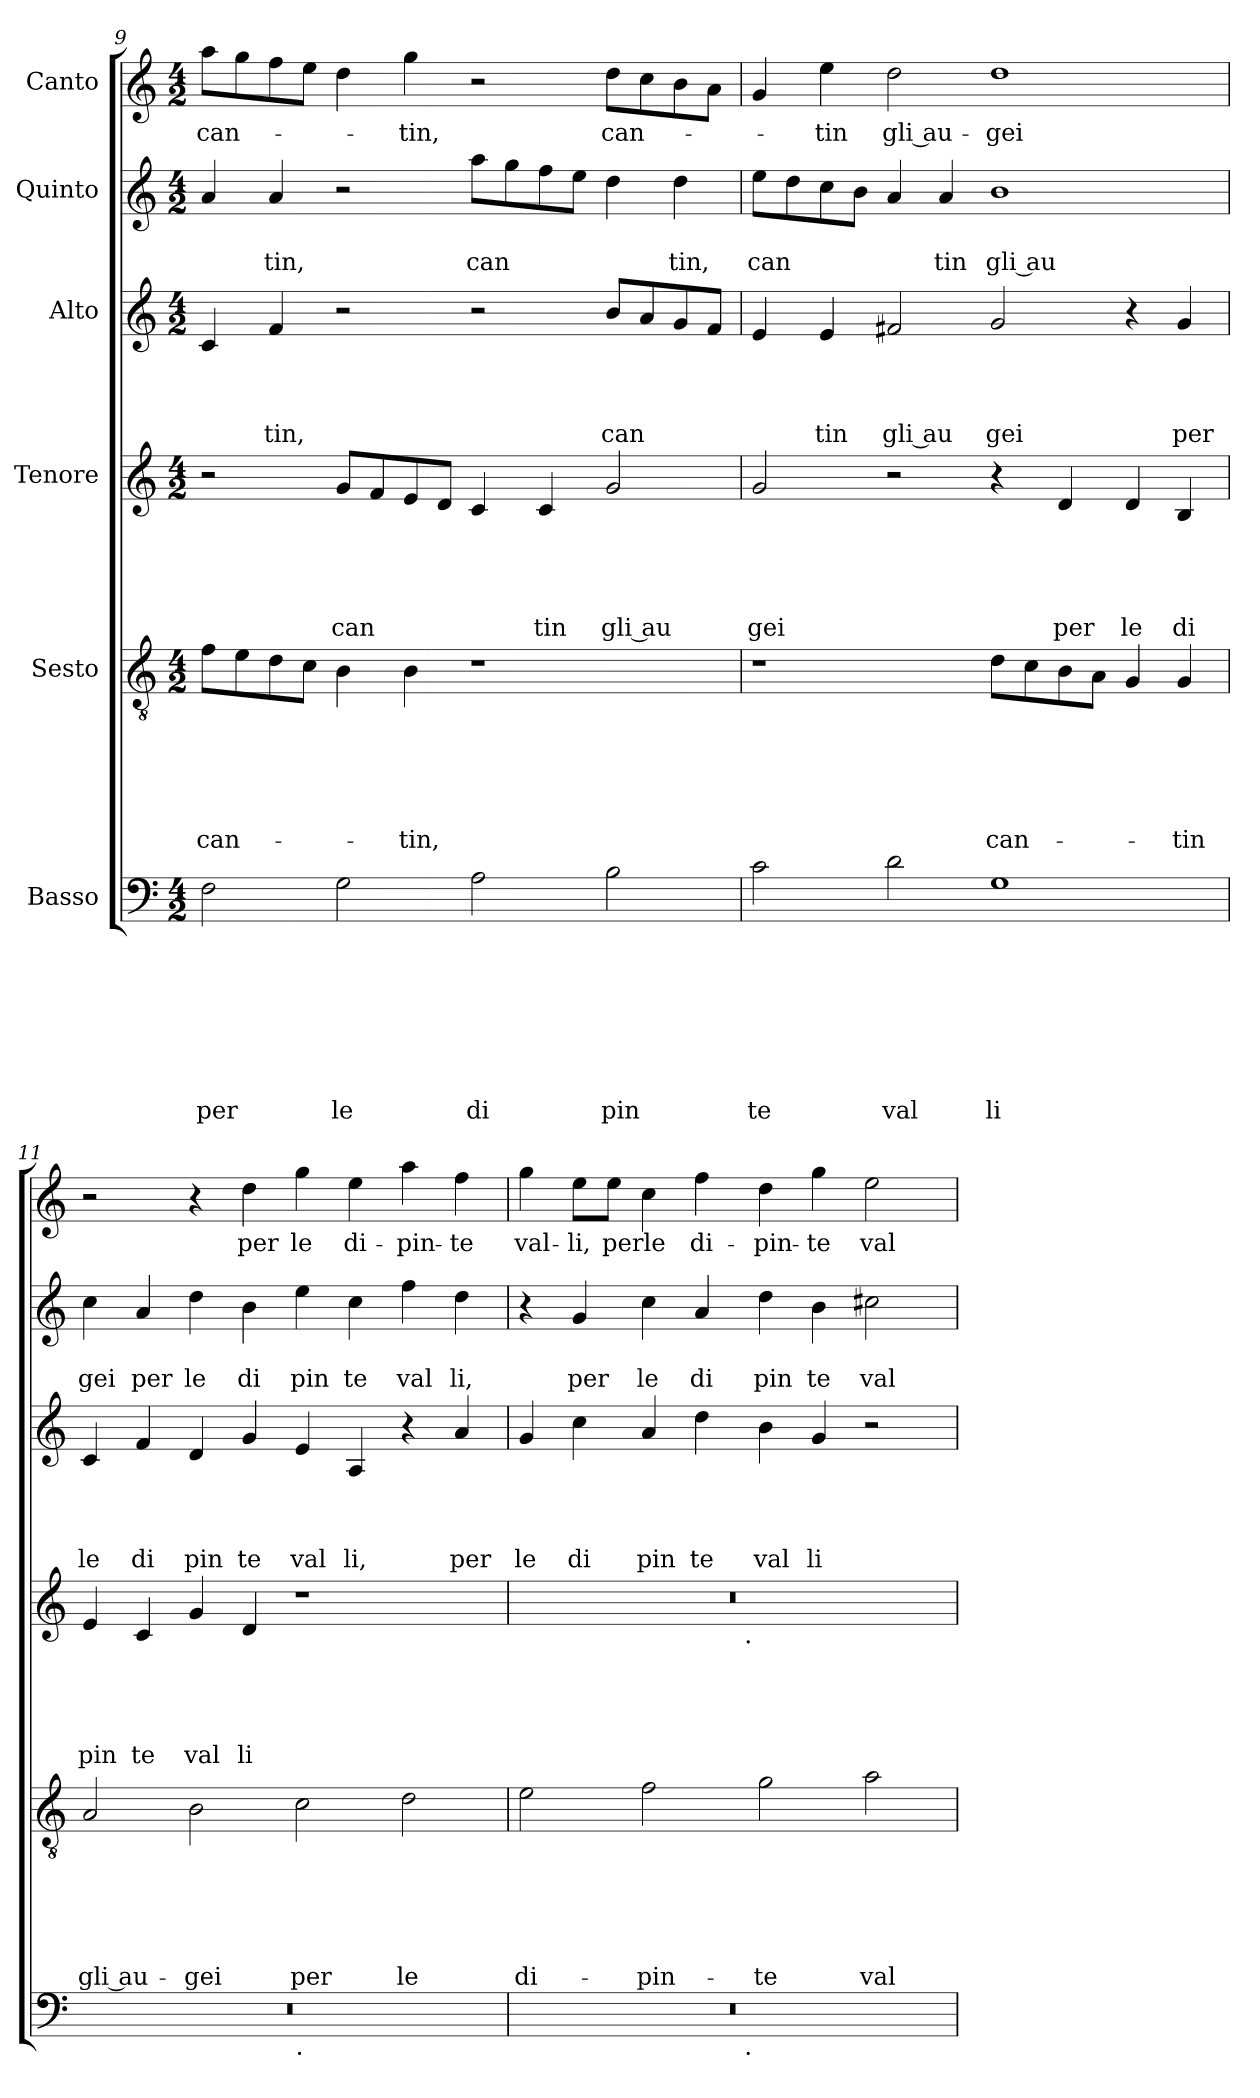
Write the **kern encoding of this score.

**kern	**text	**text	**text	**text	**text	**text	**text	**text	**kern	**text	**text	**text	**text	**text	**text	**kern	**text	**text	**text	**text	**text	**kern	**text	**text	**text	**text	**kern	**text	**text	**kern	**text
*part6	*part6	*part6	*part6	*part6	*part6	*part6	*part6	*part6	*part5	*part5	*part5	*part5	*part5	*part5	*part5	*part4	*part4	*part4	*part4	*part4	*part4	*part3	*part3	*part3	*part3	*part3	*part2	*part2	*part2	*part1	*part1
*staff6	*staff6	*staff6	*staff6	*staff6	*staff6	*staff6	*staff6	*staff6	*staff5	*staff5	*staff5	*staff5	*staff5	*staff5	*staff5	*staff4	*staff4	*staff4	*staff4	*staff4	*staff4	*staff3	*staff3	*staff3	*staff3	*staff3	*staff2	*staff2	*staff2	*staff1	*staff1
*I"Basso	*	*	*	*	*	*	*	*	*I"Sesto	*	*	*	*	*	*	*I"Tenore	*	*	*	*	*	*I"Alto	*	*	*	*	*I"Quinto	*	*	*I"Canto	*
!!LO:LB:g=z
*clefF4	*	*	*	*	*	*	*	*	*clefGv2	*	*	*	*	*	*	*clefG2	*	*	*	*	*	*clefG2	*	*	*	*	*clefG2	*	*	*clefG2	*
*k[]	*	*	*	*	*	*	*	*	*k[]	*	*	*	*	*	*	*k[]	*	*	*	*	*	*k[]	*	*	*	*	*k[]	*	*	*k[]	*
*C:	*	*	*	*	*	*	*	*	*C:	*	*	*	*	*	*	*C:	*	*	*	*	*	*C:	*	*	*	*	*C:	*	*	*C:	*
*M4/2	*	*	*	*	*	*	*	*	*M4/2	*	*	*	*	*	*	*M4/2	*	*	*	*	*	*M4/2	*	*	*	*	*M4/2	*	*	*M4/2	*
=9	=9	=9	=9	=9	=9	=9	=9	=9	=9	=9	=9	=9	=9	=9	=9	=9	=9	=9	=9	=9	=9	=9	=9	=9	=9	=9	=9	=9	=9	=9	=9
!	!	!	!	!	!	!	!	!LO:LY:b	!	!	!	!	!	!	!LO:LY:b	!	!	!	!	!	!	!	!	!	!	!	!	!	!	!	!LO:LY:b
2F\	.	.	.	.	.	.	.	per	8f\L	.	.	.	.	.	can-	2r	.	.	.	.	.	4c/	.	.	.	.	4a/	.	.	8aa\L	can-
.	.	.	.	.	.	.	.	.	8e\	.	.	.	.	.	.	.	.	.	.	.	.	.	.	.	.	.	.	.	.	8gg\	.
!	!	!	!	!	!	!	!	!	!	!	!	!	!	!	!	!	!	!	!	!	!	!	!	!	!	!LO:LY:b	!	!	!LO:LY:b	!	!
.	.	.	.	.	.	.	.	.	8d\	.	.	.	.	.	.	.	.	.	.	.	.	4f/	.	.	.	tin,	4a/	.	tin,	8ff\	.
.	.	.	.	.	.	.	.	.	8c\J	.	.	.	.	.	.	.	.	.	.	.	.	.	.	.	.	.	.	.	.	8ee\J	.
!	!	!	!	!	!	!	!	!LO:LY:b	!	!	!	!	!	!	!	!	!	!	!	!	!LO:LY:b	!	!	!	!	!	!	!	!	!	!
2G\	.	.	.	.	.	.	.	le	4B\	.	.	.	.	.	.	8g/L	.	.	.	.	can	2r	.	.	.	.	2r	.	.	4dd\	.
.	.	.	.	.	.	.	.	.	.	.	.	.	.	.	.	8f/	.	.	.	.	.	.	.	.	.	.	.	.	.	.	.
!	!	!	!	!	!	!	!	!	!	!	!	!	!	!	!LO:LY:b	!	!	!	!	!	!	!	!	!	!	!	!	!	!	!	!LO:LY:b
.	.	.	.	.	.	.	.	.	4B\	.	.	.	.	.	-tin,	8e/	.	.	.	.	.	.	.	.	.	.	.	.	.	4gg\	-tin,
.	.	.	.	.	.	.	.	.	.	.	.	.	.	.	.	8d/J	.	.	.	.	.	.	.	.	.	.	.	.	.	.	.
!	!	!	!	!	!	!	!	!LO:LY:b	!	!	!	!	!	!	!	!	!	!	!	!	!	!	!	!	!	!	!	!	!LO:LY:b	!	!
2A\	.	.	.	.	.	.	.	di	1r	.	.	.	.	.	.	4c/	.	.	.	.	.	2r	.	.	.	.	8aa\L	.	can	2r	.
.	.	.	.	.	.	.	.	.	.	.	.	.	.	.	.	.	.	.	.	.	.	.	.	.	.	.	8gg\	.	.	.	.
!	!	!	!	!	!	!	!	!	!	!	!	!	!	!	!	!	!	!	!	!	!LO:LY:b	!	!	!	!	!	!	!	!	!	!
.	.	.	.	.	.	.	.	.	.	.	.	.	.	.	.	4c/	.	.	.	.	tin	.	.	.	.	.	8ff\	.	.	.	.
.	.	.	.	.	.	.	.	.	.	.	.	.	.	.	.	.	.	.	.	.	.	.	.	.	.	.	8ee\J	.	.	.	.
!	!	!	!	!	!	!	!	!LO:LY:b	!	!	!	!	!	!	!	!	!	!	!	!	!LO:LY:b:rj	!	!	!	!	!LO:LY:b	!	!	!	!	!LO:LY:b
2B\	.	.	.	.	.	.	.	pin	.	.	.	.	.	.	.	2g/	.	.	.	.	gli au	8b/L	.	.	.	can	4dd\	.	.	8dd\L	can-
.	.	.	.	.	.	.	.	.	.	.	.	.	.	.	.	.	.	.	.	.	.	8a/	.	.	.	.	.	.	.	8cc\	.
!	!	!	!	!	!	!	!	!	!	!	!	!	!	!	!	!	!	!	!	!	!	!	!	!	!	!	!	!	!LO:LY:b	!	!
.	.	.	.	.	.	.	.	.	.	.	.	.	.	.	.	.	.	.	.	.	.	8g/	.	.	.	.	4dd\	.	tin,	8b\	.
.	.	.	.	.	.	.	.	.	.	.	.	.	.	.	.	.	.	.	.	.	.	8f/J	.	.	.	.	.	.	.	8a\J	.
=10	=10	=10	=10	=10	=10	=10	=10	=10	=10	=10	=10	=10	=10	=10	=10	=10	=10	=10	=10	=10	=10	=10	=10	=10	=10	=10	=10	=10	=10	=10	=10
!	!	!	!	!	!	!	!	!LO:LY:b	!	!	!	!	!	!	!	!	!	!	!	!	!LO:LY:b	!	!	!	!	!	!	!	!LO:LY:b	!	!
2c\	.	.	.	.	.	.	.	te	1r	.	.	.	.	.	.	2g/	.	.	.	.	gei	4e/	.	.	.	.	8ee\L	.	can	4g/	.
.	.	.	.	.	.	.	.	.	.	.	.	.	.	.	.	.	.	.	.	.	.	.	.	.	.	.	8dd\	.	.	.	.
!	!	!	!	!	!	!	!	!	!	!	!	!	!	!	!	!	!	!	!	!	!	!	!	!	!	!LO:LY:b	!	!	!	!	!LO:LY:b
.	.	.	.	.	.	.	.	.	.	.	.	.	.	.	.	.	.	.	.	.	.	4e/	.	.	.	tin	8cc\	.	.	4ee\	-tin
.	.	.	.	.	.	.	.	.	.	.	.	.	.	.	.	.	.	.	.	.	.	.	.	.	.	.	8b\J	.	.	.	.
!	!	!	!	!	!	!	!	!LO:LY:b	!	!	!	!	!	!	!	!	!	!	!	!	!	!	!	!	!	!LO:LY:b:rj	!	!	!	!	!LO:LY:b:rj
2d\	.	.	.	.	.	.	.	val	.	.	.	.	.	.	.	2r	.	.	.	.	.	2f#X/	.	.	.	gli au	4a/	.	.	2dd\	gli au-
!	!	!	!	!	!	!	!	!	!	!	!	!	!	!	!	!	!	!	!	!	!	!	!	!	!	!	!	!	!LO:LY:b	!	!
.	.	.	.	.	.	.	.	.	.	.	.	.	.	.	.	.	.	.	.	.	.	.	.	.	.	.	4a/	.	tin	.	.
!	!	!	!	!	!	!	!	!LO:LY:b	!	!	!	!	!	!	!LO:LY:b	!	!	!	!	!	!	!	!	!	!	!LO:LY:b	!	!	!LO:LY:b:rj	!	!LO:LY:b
1G	.	.	.	.	.	.	.	li	8d\L	.	.	.	.	.	can-	4r	.	.	.	.	.	2g/	.	.	.	gei	1b	.	gli au	1dd	-gei
.	.	.	.	.	.	.	.	.	8c\	.	.	.	.	.	.	.	.	.	.	.	.	.	.	.	.	.	.	.	.	.	.
!	!	!	!	!	!	!	!	!	!	!	!	!	!	!	!	!	!	!	!	!	!LO:LY:b	!	!	!	!	!	!	!	!	!	!
.	.	.	.	.	.	.	.	.	8B\	.	.	.	.	.	.	4d/	.	.	.	.	per	.	.	.	.	.	.	.	.	.	.
.	.	.	.	.	.	.	.	.	8A\J	.	.	.	.	.	.	.	.	.	.	.	.	.	.	.	.	.	.	.	.	.	.
!	!	!	!	!	!	!	!	!	!	!	!	!	!	!	!	!	!	!	!	!	!LO:LY:b	!	!	!	!	!	!	!	!	!	!
.	.	.	.	.	.	.	.	.	4G/	.	.	.	.	.	.	4d/	.	.	.	.	le	4r	.	.	.	.	.	.	.	.	.
!	!	!	!	!	!	!	!	!	!	!	!	!	!	!	!LO:LY:b	!	!	!	!	!	!LO:LY:b	!	!	!	!	!LO:LY:b	!	!	!	!	!
.	.	.	.	.	.	.	.	.	4G/	.	.	.	.	.	-tin	4B/	.	.	.	.	di	4g/	.	.	.	per	.	.	.	.	.
=11	=11	=11	=11	=11	=11	=11	=11	=11	=11	=11	=11	=11	=11	=11	=11	=11	=11	=11	=11	=11	=11	=11	=11	=11	=11	=11	=11	=11	=11	=11	=11
!	!	!	!	!	!	!	!	!	!	!	!	!	!	!	!LO:LY:b:rj	!	!	!	!	!	!LO:LY:b	!	!	!	!	!LO:LY:b	!	!	!LO:LY:b	!	!
*^	*	*	*	*	*	*	*	*	*	*	*	*	*	*	*	*	*	*	*	*	*	*	*	*	*	*	*	*	*	*	*
0r	1ryy	.	.	.	.	.	.	.	.	2A/	.	.	.	.	.	gli au-	4e/	.	.	.	.	pin	4c/	.	.	.	le	4cc\	.	gei	2r	.
!	!	!	!	!	!	!	!	!	!	!	!	!	!	!	!	!	!	!	!	!	!	!LO:LY:b	!	!	!	!	!LO:LY:b	!	!	!LO:LY:b	!	!
.	.	.	.	.	.	.	.	.	.	.	.	.	.	.	.	.	4c/	.	.	.	.	te	4f/	.	.	.	di	4a/	.	per	.	.
!	!	!	!	!	!	!	!	!	!	!	!	!	!	!	!	!LO:LY:b	!	!	!	!	!	!LO:LY:b	!	!	!	!	!LO:LY:b	!	!	!LO:LY:b	!	!
.	.	.	.	.	.	.	.	.	.	2B\	.	.	.	.	.	-gei	4g/	.	.	.	.	val	4d/	.	.	.	pin	4dd\	.	le	4r	.
!	!	!	!	!	!	!	!	!	!	!	!	!	!	!	!	!	!	!	!	!	!	!LO:LY:b	!	!	!	!	!LO:LY:b	!	!	!LO:LY:b	!	!LO:LY:b
.	.	.	.	.	.	.	.	.	.	.	.	.	.	.	.	.	4d/	.	.	.	.	li	4g/	.	.	.	te	4b\	.	di	4dd\	per
!	!LO:TX:b:t=.	!	!	!	!	!	!	!	!	!	!	!	!	!	!	!	!	!	!	!	!	!	!	!	!	!	!	!	!	!	!	!
!	!	!	!	!	!	!	!	!	!	!	!	!	!	!	!	!LO:LY:b	!	!	!	!	!	!	!	!	!	!	!LO:LY:b	!	!	!LO:LY:b	!	!LO:LY:b
.	1ryy	.	.	.	.	.	.	.	.	2c\	.	.	.	.	.	per	1r	.	.	.	.	.	4e/	.	.	.	val	4ee\	.	pin	4gg\	le
!	!	!	!	!	!	!	!	!	!	!	!	!	!	!	!	!	!	!	!	!	!	!	!	!	!	!	!LO:LY:b	!	!	!LO:LY:b	!	!LO:LY:b
.	.	.	.	.	.	.	.	.	.	.	.	.	.	.	.	.	.	.	.	.	.	.	4A/	.	.	.	li,	4cc\	.	te	4ee\	di-
!	!	!	!	!	!	!	!	!	!	!	!	!	!	!	!	!LO:LY:b	!	!	!	!	!	!	!	!	!	!	!	!	!	!LO:LY:b	!	!LO:LY:b
.	.	.	.	.	.	.	.	.	.	2d\	.	.	.	.	.	le	.	.	.	.	.	.	4r	.	.	.	.	4ff\	.	val	4aa\	-pin-
!	!	!	!	!	!	!	!	!	!	!	!	!	!	!	!	!	!	!	!	!	!	!	!	!	!	!	!LO:LY:b	!	!	!LO:LY:b	!	!LO:LY:b
.	.	.	.	.	.	.	.	.	.	.	.	.	.	.	.	.	.	.	.	.	.	.	4a/	.	.	.	per	4dd\	.	li,	4ff\	-te
=12	=12	=12	=12	=12	=12	=12	=12	=12	=12	=12	=12	=12	=12	=12	=12	=12	=12	=12	=12	=12	=12	=12	=12	=12	=12	=12	=12	=12	=12	=12	=12	=12
!	!	!	!	!	!	!	!	!	!	!	!	!	!	!	!	!LO:LY:b	!	!	!	!	!	!	!	!	!	!	!LO:LY:b	!	!	!	!	!LO:LY:b
*	*	*	*	*	*	*	*	*	*	*	*	*	*	*	*	*	*^	*	*	*	*	*	*	*	*	*	*	*	*	*	*	*
0r	2ryy	.	.	.	.	.	.	.	.	2e\	.	.	.	.	.	di-	0r	2ryy	.	.	.	.	.	4g/	.	.	.	le	4r	.	.	4gg\	val-
!	!	!	!	!	!	!	!	!	!	!	!	!	!	!	!	!	!	!	!	!	!	!	!	!	!	!	!	!LO:LY:b	!	!	!LO:LY:b	!	!LO:LY:b
.	.	.	.	.	.	.	.	.	.	.	.	.	.	.	.	.	.	.	.	.	.	.	.	4cc\	.	.	.	di	4g/	.	per	8ee\L	-li,
!	!	!	!	!	!	!	!	!	!	!	!	!	!	!	!	!	!	!	!	!	!	!	!	!	!	!	!	!	!	!	!	!	!LO:LY:b
.	.	.	.	.	.	.	.	.	.	.	.	.	.	.	.	.	.	.	.	.	.	.	.	.	.	.	.	.	.	.	.	8ee\J	perle
!	!	!	!	!	!	!	!	!	!	!	!	!	!	!	!	!LO:LY:b	!	!	!	!	!	!	!	!	!	!	!	!LO:LY:b	!	!	!LO:LY:b	!	!
.	4...ryy	.	.	.	.	.	.	.	.	2f\	.	.	.	.	.	-pin-	.	4...ryy	.	.	.	.	.	4a/	.	.	.	pin	4cc\	.	le	4cc\	.
!	!	!	!	!	!	!	!	!	!	!	!	!	!	!	!	!	!	!	!	!	!	!	!	!	!	!	!	!LO:LY:b	!	!	!LO:LY:b	!	!LO:LY:b
.	.	.	.	.	.	.	.	.	.	.	.	.	.	.	.	.	.	.	.	.	.	.	.	4dd\	.	.	.	te	4a/	.	di	4ff\	di-
!	!	!	!	!	!	!	!	!	!	!	!	!	!	!	!	!	!	!LO:TX:b:t=.	!	!	!	!	!	!	!	!	!	!	!	!	!	!	!
!	!LO:TX:b:t=.	!	!	!	!	!	!	!	!	!	!	!	!	!	!	!	!	!	!	!	!	!	!	!	!	!	!	!	!	!	!	!	!
.	1ryy	.	.	.	.	.	.	.	.	.	.	.	.	.	.	.	.	1ryy	.	.	.	.	.	.	.	.	.	.	.	.	.	.	.
!	!	!	!	!	!	!	!	!	!	!	!	!	!	!	!	!LO:LY:b	!	!	!	!	!	!	!	!	!	!	!	!LO:LY:b	!	!	!LO:LY:b	!	!LO:LY:b
.	.	.	.	.	.	.	.	.	.	2g\	.	.	.	.	.	-te	.	.	.	.	.	.	.	4b\	.	.	.	val	4dd\	.	pin	4dd\	-pin-
!	!	!	!	!	!	!	!	!	!	!	!	!	!	!	!	!	!	!	!	!	!	!	!	!	!	!	!	!LO:LY:b	!	!	!LO:LY:b	!	!LO:LY:b
.	.	.	.	.	.	.	.	.	.	.	.	.	.	.	.	.	.	.	.	.	.	.	.	4g/	.	.	.	li	4b\	.	te	4gg\	-te
!	!	!	!	!	!	!	!	!	!	!	!	!	!	!	!	!LO:LY:b	!	!	!	!	!	!	!	!	!	!	!	!	!	!	!LO:LY:b	!	!LO:LY:b
.	.	.	.	.	.	.	.	.	.	2a\	.	.	.	.	.	val-	.	.	.	.	.	.	.	2r	.	.	.	.	2cc#X\	.	val	2ee\	val-
.	32ryy	.	.	.	.	.	.	.	.	.	.	.	.	.	.	.	.	32ryy	.	.	.	.	.	.	.	.	.	.	.	.	.	.	.
*v	*v	*	*	*	*	*	*	*	*	*	*	*	*	*	*	*	*v	*v	*	*	*	*	*	*	*	*	*	*	*	*	*	*	*
=	=	=	=	=	=	=	=	=	=	=	=	=	=	=	=	=	=	=	=	=	=	=	=	=	=	=	=	=	=	=	=
*-	*-	*-	*-	*-	*-	*-	*-	*-	*-	*-	*-	*-	*-	*-	*-	*-	*-	*-	*-	*-	*-	*-	*-	*-	*-	*-	*-	*-	*-	*-	*-
